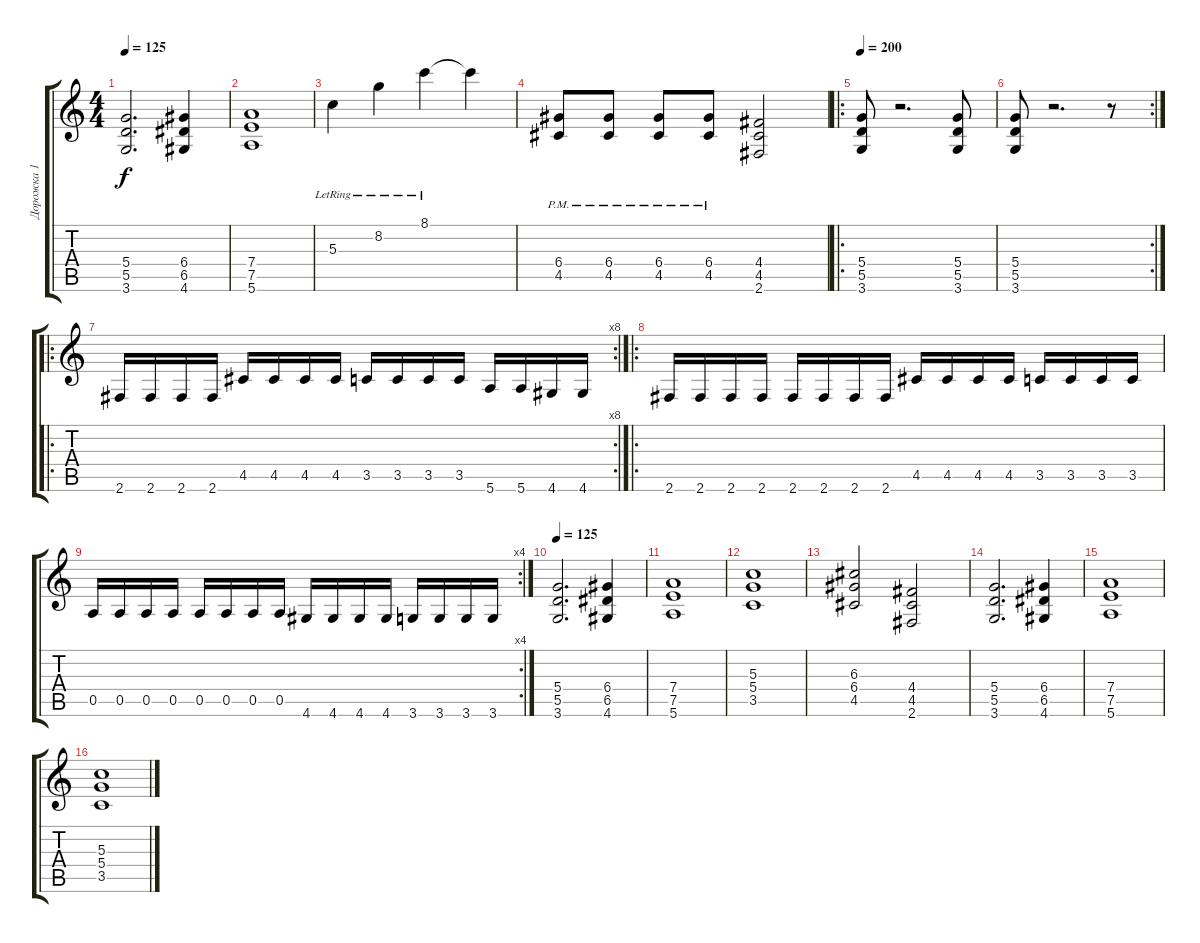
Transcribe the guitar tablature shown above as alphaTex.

\track ("Дорожка 1" "Дорожка 1") {instrument distortionguitar}
\staff {score tabs}
\tuning (E4 B3 G3 D3 A2 E2) {hide}
\ts (4 4)
\tempo 125
\clef g2
\ks c
(5.4 5.5 3.6).2{d dy f} (6.4 6.5 4.6).4 |
(7.4 7.5 5.6).1 |
5.3{lr}.4 8.2{lr}.4 8.1{lr}.4 8.1{t}.4 |
(6.4{pm} 4.5{pm}).8 (6.4{pm} 4.5{pm}).8 (6.4{pm} 4.5{pm}).8 (6.4{pm} 4.5{pm}).8 (4.4 4.5 2.6).2 |
\ro
\tempo 200
(5.4 5.5 3.6).8 r.2{d} (5.4 5.5 3.6).8 |
\rc 2
(5.4 5.5 3.6).8 r.2{d} r.8 |
\ro
\rc 8
2.6.16 2.6.16 2.6.16 2.6.16 4.5.16 4.5.16 4.5.16 4.5.16 3.5.16 3.5.16 3.5.16 3.5.16 5.6.16 5.6.16 4.6.16 4.6.16 |
\ro
2.6.16 2.6.16 2.6.16 2.6.16 2.6.16 2.6.16 2.6.16 2.6.16 4.5.16 4.5.16 4.5.16 4.5.16 3.5.16 3.5.16 3.5.16 3.5.16 |
\rc 4
0.5.16 0.5.16 0.5.16 0.5.16 0.5.16 0.5.16 0.5.16 0.5.16 4.6.16 4.6.16 4.6.16 4.6.16 3.6.16 3.6.16 3.6.16 3.6.16 |
\tempo 125
(5.4 5.5 3.6).2{d} (6.4 6.5 4.6).4 |
(7.4 7.5 5.6).1 |
(5.3 5.4 3.5).1 |
(6.3 6.4 4.5).2 (4.4 4.5 2.6).2 |
(5.4 5.5 3.6).2{d} (6.4 6.5 4.6).4 |
(7.4 7.5 5.6).1 |
(5.3 5.4 3.5).1
